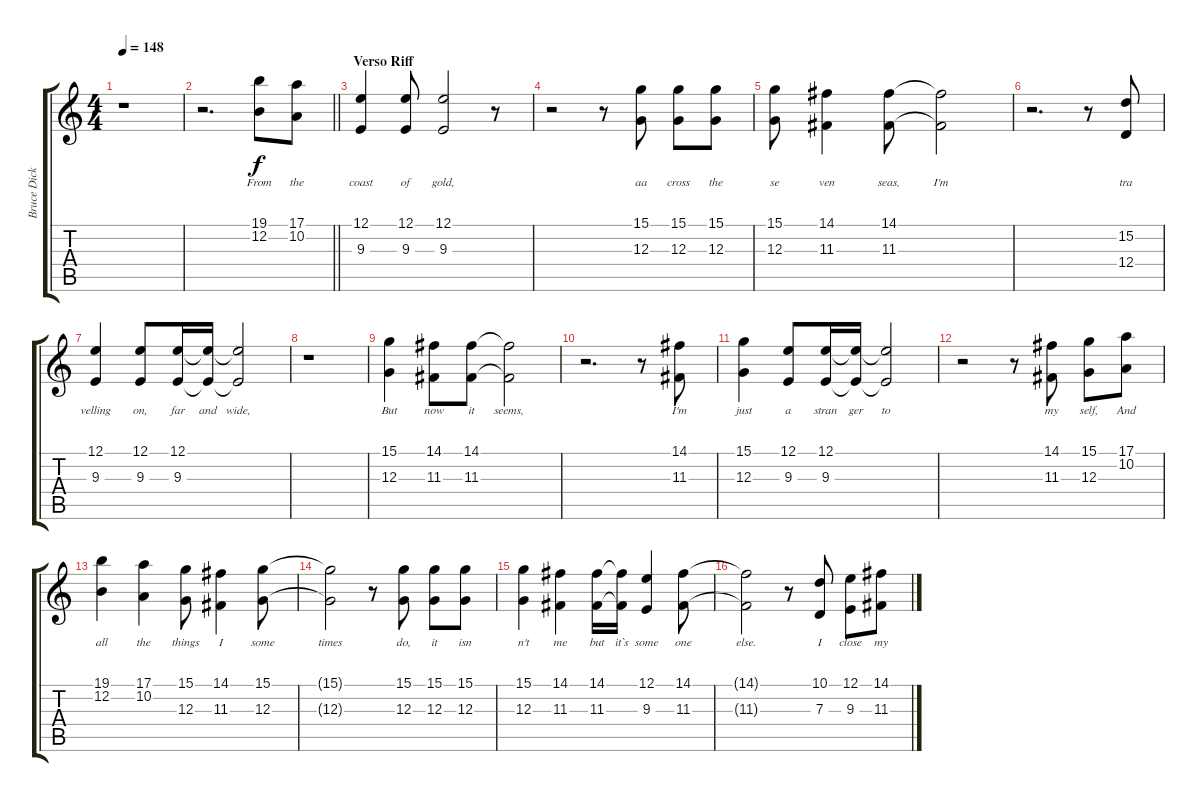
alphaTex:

\track ("Bruce Dickinson" "Bruce Dick") {instrument lead2sawtooth}
\staff {score tabs}
\tuning (E4 B3 G3 D3 A2 E2) {hide}
\ts (4 4)
\tempo 148
\clef g2
\ks c
r.1{dy f} |
\barLineRight lightlight
r.2{d} (19.1 12.2).8{lyrics (0 "From") lyrics (1 "") lyrics (2 "") lyrics (3 "") lyrics (4 "")} (17.1 10.2).8{lyrics (0 "the") lyrics (1 "") lyrics (2 "") lyrics (3 "") lyrics (4 "")} |
\section ("" "Verso Riff")
(12.1 9.3).4{lyrics (0 "coast") lyrics (1 "") lyrics (2 "") lyrics (3 "") lyrics (4 "")} (12.1 9.3).8{lyrics (0 "of") lyrics (1 "") lyrics (2 "") lyrics (3 "") lyrics (4 "")} (12.1 9.3).2{lyrics (0 "gold,") lyrics (1 "") lyrics (2 "") lyrics (3 "") lyrics (4 "")} r.8 |
r.2 r.8 (15.1 12.3).8{lyrics (0 "aa") lyrics (1 "") lyrics (2 "") lyrics (3 "") lyrics (4 "")} (15.1 12.3).8{lyrics (0 "cross") lyrics (1 "") lyrics (2 "") lyrics (3 "") lyrics (4 "")} (15.1 12.3).8{lyrics (0 "the") lyrics (1 "") lyrics (2 "") lyrics (3 "") lyrics (4 "")} |
(15.1 12.3).8{lyrics (0 "se") lyrics (1 "") lyrics (2 "") lyrics (3 "") lyrics (4 "")} (14.1 11.3).4{lyrics (0 "ven") lyrics (1 "") lyrics (2 "") lyrics (3 "") lyrics (4 "")} (14.1 11.3).8{lyrics (0 "seas,") lyrics (1 "") lyrics (2 "") lyrics (3 "") lyrics (4 "")} (14.1{t} 11.3{t}).2{lyrics (0 "I'm") lyrics (1 "") lyrics (2 "") lyrics (3 "") lyrics (4 "")} |
r.2{d} r.8 (15.2 12.4).8{lyrics (0 "tra") lyrics (1 "") lyrics (2 "") lyrics (3 "") lyrics (4 "")} |
(12.1 9.3).4{lyrics (0 "velling") lyrics (1 "") lyrics (2 "") lyrics (3 "") lyrics (4 "")} (12.1 9.3).8{lyrics (0 "on,") lyrics (1 "") lyrics (2 "") lyrics (3 "") lyrics (4 "")} (12.1 9.3).16{lyrics (0 "far") lyrics (1 "") lyrics (2 "") lyrics (3 "") lyrics (4 "")} (12.1{t} 9.3{t}).16{lyrics (0 "and") lyrics (1 "") lyrics (2 "") lyrics (3 "") lyrics (4 "")} (12.1{t} 9.3{t}).2{lyrics (0 "wide,") lyrics (1 "") lyrics (2 "") lyrics (3 "") lyrics (4 "")} |
r.1 |
(15.1 12.3).4{lyrics (0 "But") lyrics (1 "") lyrics (2 "") lyrics (3 "") lyrics (4 "")} (14.1 11.3).8{lyrics (0 "now") lyrics (1 "") lyrics (2 "") lyrics (3 "") lyrics (4 "")} (14.1 11.3).8{lyrics (0 "it") lyrics (1 "") lyrics (2 "") lyrics (3 "") lyrics (4 "")} (14.1{t} 11.3{t}).2{lyrics (0 "seems,") lyrics (1 "") lyrics (2 "") lyrics (3 "") lyrics (4 "")} |
r.2{d} r.8 (14.1 11.3).8{lyrics (0 "I'm") lyrics (1 "") lyrics (2 "") lyrics (3 "") lyrics (4 "")} |
(15.1 12.3).4{lyrics (0 "just") lyrics (1 "") lyrics (2 "") lyrics (3 "") lyrics (4 "")} (12.1 9.3).8{lyrics (0 "a") lyrics (1 "") lyrics (2 "") lyrics (3 "") lyrics (4 "")} (12.1 9.3).16{lyrics (0 "stran") lyrics (1 "") lyrics (2 "") lyrics (3 "") lyrics (4 "")} (12.1{t} 9.3{t}).16{lyrics (0 "ger") lyrics (1 "") lyrics (2 "") lyrics (3 "") lyrics (4 "")} (12.1{t} 9.3{t}).2{lyrics (0 "to") lyrics (1 "") lyrics (2 "") lyrics (3 "") lyrics (4 "")} |
r.2 r.8 (14.1 11.3).8{lyrics (0 "my") lyrics (1 "") lyrics (2 "") lyrics (3 "") lyrics (4 "")} (15.1 12.3).8{lyrics (0 "self,") lyrics (1 "") lyrics (2 "") lyrics (3 "") lyrics (4 "")} (17.1 10.2).8{lyrics (0 "And") lyrics (1 "") lyrics (2 "") lyrics (3 "") lyrics (4 "")} |
(19.1 12.2).4{lyrics (0 "all") lyrics (1 "") lyrics (2 "") lyrics (3 "") lyrics (4 "")} (17.1 10.2).4{lyrics (0 "the") lyrics (1 "") lyrics (2 "") lyrics (3 "") lyrics (4 "")} (15.1 12.3).8{lyrics (0 "things") lyrics (1 "") lyrics (2 "") lyrics (3 "") lyrics (4 "")} (14.1 11.3).4{lyrics (0 "I") lyrics (1 "") lyrics (2 "") lyrics (3 "") lyrics (4 "")} (15.1 12.3).8{lyrics (0 "some") lyrics (1 "") lyrics (2 "") lyrics (3 "") lyrics (4 "")} |
(15.1{t} 12.3{t}).2{lyrics (0 "times") lyrics (1 "") lyrics (2 "") lyrics (3 "") lyrics (4 "")} r.8 (15.1 12.3).8{lyrics (0 "do,") lyrics (1 "") lyrics (2 "") lyrics (3 "") lyrics (4 "")} (15.1 12.3).8{lyrics (0 "it") lyrics (1 "") lyrics (2 "") lyrics (3 "") lyrics (4 "")} (15.1 12.3).8{lyrics (0 "isn") lyrics (1 "") lyrics (2 "") lyrics (3 "") lyrics (4 "")} |
(15.1 12.3).4{lyrics (0 "n't") lyrics (1 "") lyrics (2 "") lyrics (3 "") lyrics (4 "")} (14.1 11.3).4{lyrics (0 "me") lyrics (1 "") lyrics (2 "") lyrics (3 "") lyrics (4 "")} (14.1 11.3).16{lyrics (0 "but") lyrics (1 "") lyrics (2 "") lyrics (3 "") lyrics (4 "")} (14.1{t} 11.3{t}).16{lyrics (0 "it`s") lyrics (1 "") lyrics (2 "") lyrics (3 "") lyrics (4 "")} (12.1 9.3).4{lyrics (0 "some") lyrics (1 "") lyrics (2 "") lyrics (3 "") lyrics (4 "")} (14.1 11.3).8{lyrics (0 "one") lyrics (1 "") lyrics (2 "") lyrics (3 "") lyrics (4 "")} |
(14.1{t} 11.3{t}).2{lyrics (0 "else.") lyrics (1 "") lyrics (2 "") lyrics (3 "") lyrics (4 "")} r.8 (10.1 7.3).8{lyrics (0 "I") lyrics (1 "") lyrics (2 "") lyrics (3 "") lyrics (4 "")} (12.1 9.3).8{lyrics (0 "close") lyrics (1 "") lyrics (2 "") lyrics (3 "") lyrics (4 "")} (14.1 11.3).8{lyrics (0 "my") lyrics (1 "") lyrics (2 "") lyrics (3 "") lyrics (4 "")}
